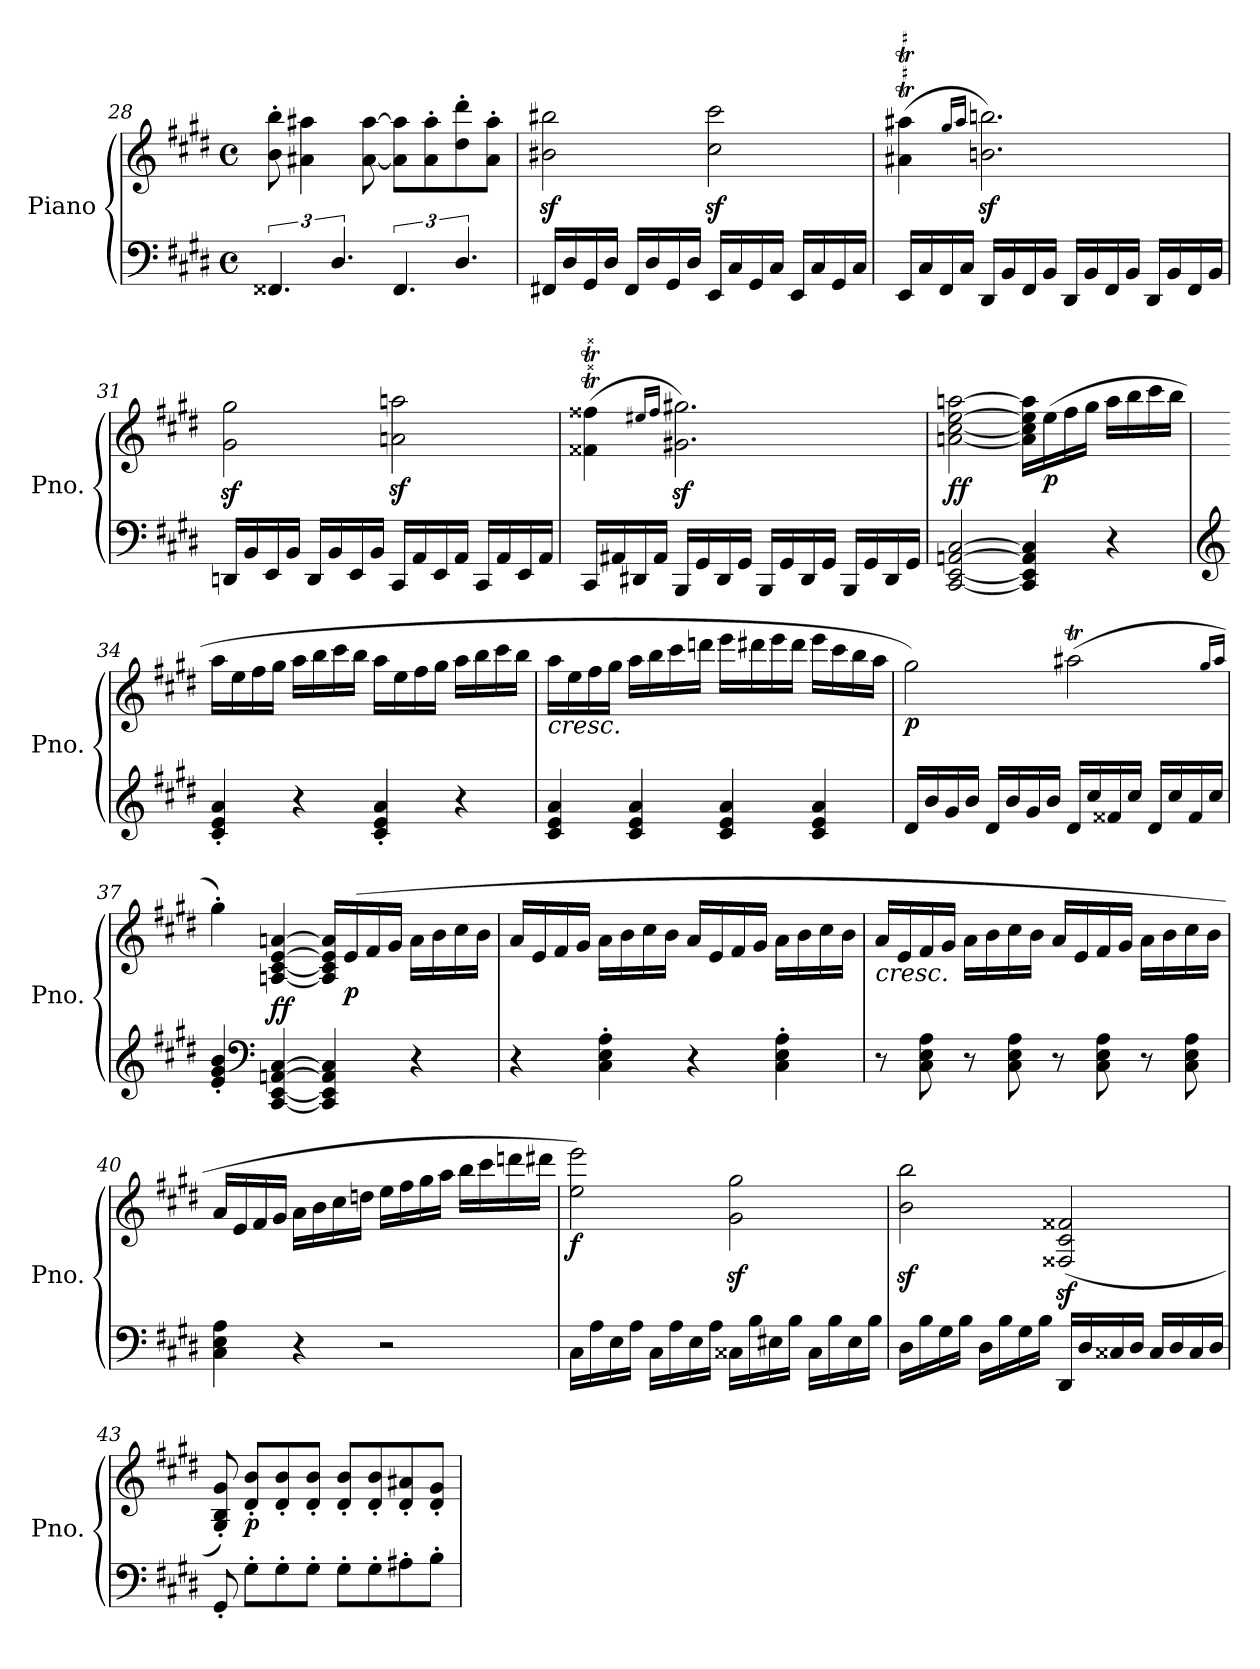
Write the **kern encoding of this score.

**kern	**kern	**dynam
*part1	*part1	*part1
*staff2	*staff1	*staff1/2
*I"Piano	*	*
*I'Pno.	*	*
!!LO:LB:g=z
*clefF4	*clefG2	*
*k[f#c#g#d#]	*k[f#c#g#d#]	*
*M4/4	*M4/4	*
*met(c)	*met(c)	*
=28	=28	=28
6.FF##X/	8b\' 8bb\'	.
.	4a#X\ 4aa#X\	.
6.D#/	.	.
.	[8a#\ [8aa#\	.
6.FF##/	8a#\] 8aa#\]L	.
.	8a#\' 8aa#\'	.
6.D#/	8dd#\' 8ddd#\'	.
.	8a#\' 8aa#\'J	.
=29	=29	=29
16FF#X/LL	2b#X\z< 2bb#X\z<	.
16D#/	.	.
16GG#/	.	.
16D#/JJ	.	.
16FF#/LL	.	.
16D#/	.	.
16GG#/	.	.
16D#/JJ	.	.
16EE/LL	2cc#\z< 2ccc#\z<	.
16C#/	.	.
16GG#/	.	.
16C#/JJ	.	.
16EE/LL	.	.
16C#/	.	.
16GG#/	.	.
16C#/JJ	.	.
=30	=30	=30
16EE/LL	(>4a#X\T 4aa#X\T	.
16C#/	.	.
16FF#/	.	.
16C#/JJ	.	.
.	16qgg#/LL	.
.	16qaa#/JJ	.
16DD#/LL	2.bn\z< 2.bbn\z<)	.
16BB/	.	.
16FF#/	.	.
16BB/JJ	.	.
16DD#/LL	.	.
16BB/	.	.
16FF#/	.	.
16BB/JJ	.	.
16DD#/LL	.	.
16BB/	.	.
16FF#/	.	.
16BB/JJ	.	.
=31	=31	=31
16DDn/LL	2g#\z< 2gg#\z<	.
16BB/	.	.
16EE/	.	.
16BB/JJ	.	.
16DD/LL	.	.
16BB/	.	.
16EE/	.	.
16BB/JJ	.	.
16CC#/LL	2an\z< 2aan\z<	.
16AA/	.	.
16EE/	.	.
16AA/JJ	.	.
16CC#/LL	.	.
16AA/	.	.
16EE/	.	.
16AA/JJ	.	.
!!LO:LB:g=z
=32	=32	=32
16CC#/LL	(>4f##X\T 4ff##X\T	.
16AA#X/	.	.
16DD#X/	.	.
16AA#/JJ	.	.
.	16qee#X/LL	.
.	16qff##/JJ	.
16BBB/LL	2.g#\z< 2.gg#\z<)	.
16GG#/	.	.
16DD#/	.	.
16GG#/JJ	.	.
16BBB/LL	.	.
16GG#/	.	.
16DD#/	.	.
16GG#/JJ	.	.
16BBB/LL	.	.
16GG#/	.	.
16DD#/	.	.
16GG#/JJ	.	.
=33	=33	=33
!	!	!LO:DY:b
[2CC#/ [2EE/ [2AAn/ [2C#/	[2an\ [2cc#\ [2ee\ [2aan\	ff
4CC#/] 4EE/] 4AA/] 4C#/]	16a\] 16cc#\] 16ee\] 16aa\]LL	.
!	!	!LO:DY:b
.	(>16ee\	p
.	16ff#\	.
.	16gg#\JJ	.
4r	16aa\LL	.
.	16bb\	.
.	16ccc#\	.
.	16bb\JJ	.
=34	=34	=34
*clefG2	*	*
4c#/' 4e/' 4a/'	16aa\LL	.
.	16ee\	.
.	16ff#\	.
.	16gg#\JJ	.
4r	16aa\LL	.
.	16bb\	.
.	16ccc#\	.
.	16bb\JJ	.
4c#/' 4e/' 4a/'	16aa\LL	.
.	16ee\	.
.	16ff#\	.
.	16gg#\JJ	.
4r	16aa\LL	.
.	16bb\	.
.	16ccc#\	.
.	16bb\JJ	.
!!LO:PB:g=z
=35	=35	=35
!	!LO:TX:b:i:t=cresc.	!
4c#/ 4e/ 4a/	16aa\LL	.
.	16ee\	.
.	16ff#\	.
.	16gg#\JJ	.
4c#/ 4e/ 4a/	16aa\LL	.
.	16bb\	.
.	16ccc#\	.
.	16dddn\JJ	.
4c#/ 4e/ 4a/	16eee\LL	.
.	16ddd#X\	.
.	16eee\	.
.	16ddd#\JJ	.
4c#/ 4e/ 4a/	16eee\LL	.
.	16ccc#\	.
.	16bb\	.
.	16aa\JJ	.
=36	=36	=36
!	!	!LO:DY:b
16d#/LL	2gg#\)	p
16b/	.	.
16g#/	.	.
16b/JJ	.	.
16d#/LL	.	.
16b/	.	.
16g#/	.	.
16b/JJ	.	.
16d#/LL	(>2aa#Xt\	.
16cc#/	.	.
16f##X/	.	.
16cc#/JJ	.	.
16d#/LL	.	.
16cc#/	.	.
16f##/	.	.
16cc#/JJ	.	.
.	16qgg#/LL	.
.	16qaa#/JJ	.
=37	=37	=37
4e/' 4g#/' 4b/'	4gg#'\)	.
*clefF4	*	*
!	!	!LO:DY:b
[4CC#/ [4EE/ [4AAn/ [4C#/	[4An/ [4c#/ [4e/ [4an/	ff
4CC#/] 4EE/] 4AA/] 4C#/]	16A/] 16c#/] 16e/] 16a/]LL	.
!	!	!LO:DY:b
.	(>16e/	p
.	16f#/	.
.	16g#/JJ	.
4r	16a\LL	.
.	16b\	.
.	16cc#\	.
.	16b\JJ	.
!!LO:LB:g=z
=38	=38	=38
4r	16a/LL	.
.	16e/	.
.	16f#/	.
.	16g#/JJ	.
4C#\' 4E\' 4A\'	16a\LL	.
.	16b\	.
.	16cc#\	.
.	16b\JJ	.
4r	16a/LL	.
.	16e/	.
.	16f#/	.
.	16g#/JJ	.
4C#\' 4E\' 4A\'	16a\LL	.
.	16b\	.
.	16cc#\	.
.	16b\JJ	.
=39	=39	=39
!	!LO:TX:b:i:t=cresc.	!
8r	16a/LL	.
.	16e/	.
8C#\ 8E\ 8A\	16f#/	.
.	16g#/JJ	.
8r	16a\LL	.
.	16b\	.
8C#\ 8E\ 8A\	16cc#\	.
.	16b\JJ	.
8r	16a/LL	.
.	16e/	.
8C#\ 8E\ 8A\	16f#/	.
.	16g#/JJ	.
8r	16a\LL	.
.	16b\	.
8C#\ 8E\ 8A\	16cc#\	.
.	16b\JJ	.
=40	=40	=40
4C#\ 4E\ 4A\	16a/LL	.
.	16e/	.
.	16f#/	.
.	16g#/JJ	.
4r	16a\LL	.
.	16b\	.
.	16cc#\	.
.	16ddn\JJ	.
2r	16ee\LL	.
.	16ff#\	.
.	16gg#\	.
.	16aa\JJ	.
.	16bb\LL	.
.	16ccc#\	.
.	16dddn\	.
.	16ddd#X\JJ	.
!!LO:LB:g=z
=41	=41	=41
!	!	!LO:DY:b
16C#\LL	2ee\ 2eee\)	f
16A\	.	.
16E\	.	.
16A\JJ	.	.
16C#\LL	.	.
16A\	.	.
16E\	.	.
16A\JJ	.	.
16C##X\LL	2g#\z< 2gg#\z<	.
16B\	.	.
16E#X\	.	.
16B\JJ	.	.
16C##\LL	.	.
16B\	.	.
16E#\	.	.
16B\JJ	.	.
=42	=42	=42
16D#\LL	2b\z< 2bb\z<	.
16B\	.	.
16G#\	.	.
16B\JJ	.	.
16D#\LL	.	.
16B\	.	.
16G#\	.	.
16B\JJ	.	.
16DD#/LL	(>2F##X/z< 2c#/z< 2f##X/z<	.
16D#/	.	.
16C##X/	.	.
16D#/JJ	.	.
16C##/LL	.	.
16D#/	.	.
16C##/	.	.
16D#/JJ	.	.
=43	=43	=43
8GG#'/	8G#/' 8B/' 8g#/')	.
!	!	!LO:DY:b
8G#'\L	8d#/' 8b/'L	p
8G#'\	8d#/' 8b/'	.
8G#'\J	8d#/' 8b/'J	.
8G#'\L	8d#/' 8b/'L	.
8G#'\	8d#/' 8b/'	.
8A#X'\	8d#/' 8a#X/'	.
8B'\J	8d#/' 8g#/'J	.
=	=	=
*-	*-	*-
